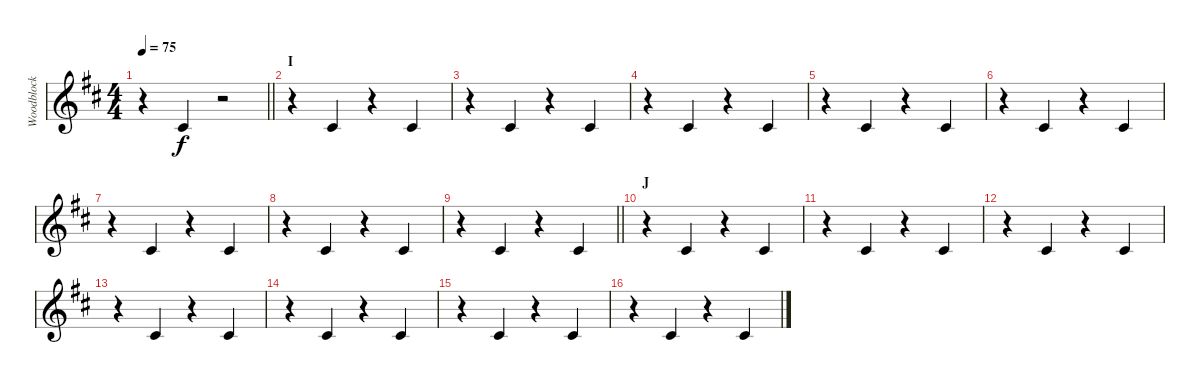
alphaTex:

\track ("Woodblock" "Woodblock") {instrument woodblock}
\staff {score}
\tuning (E4 B3 G3 D3 A2 E2) {hide}
\ts (4 4)
\tempo 75
\clef g2
\barLineRight lightlight
\ks d
r.4{dy f} 2.2.4 r.2 |
\section ("" "I")
r.4 2.2.4 r.4 2.2.4 |
r.4 2.2.4 r.4 2.2.4 |
r.4 2.2.4 r.4 2.2.4 |
r.4 2.2.4 r.4 2.2.4 |
r.4 2.2.4 r.4 2.2.4 |
r.4 2.2.4 r.4 2.2.4 |
r.4 2.2.4 r.4 2.2.4 |
\barLineRight lightlight
r.4 2.2.4 r.4 2.2.4 |
\section ("" "J")
r.4 2.2.4 r.4 2.2.4 |
r.4 2.2.4 r.4 2.2.4 |
r.4 2.2.4 r.4 2.2.4 |
r.4 2.2.4 r.4 2.2.4 |
r.4 2.2.4 r.4 2.2.4 |
r.4 2.2.4 r.4 2.2.4 |
r.4 2.2.4 r.4 2.2.4
